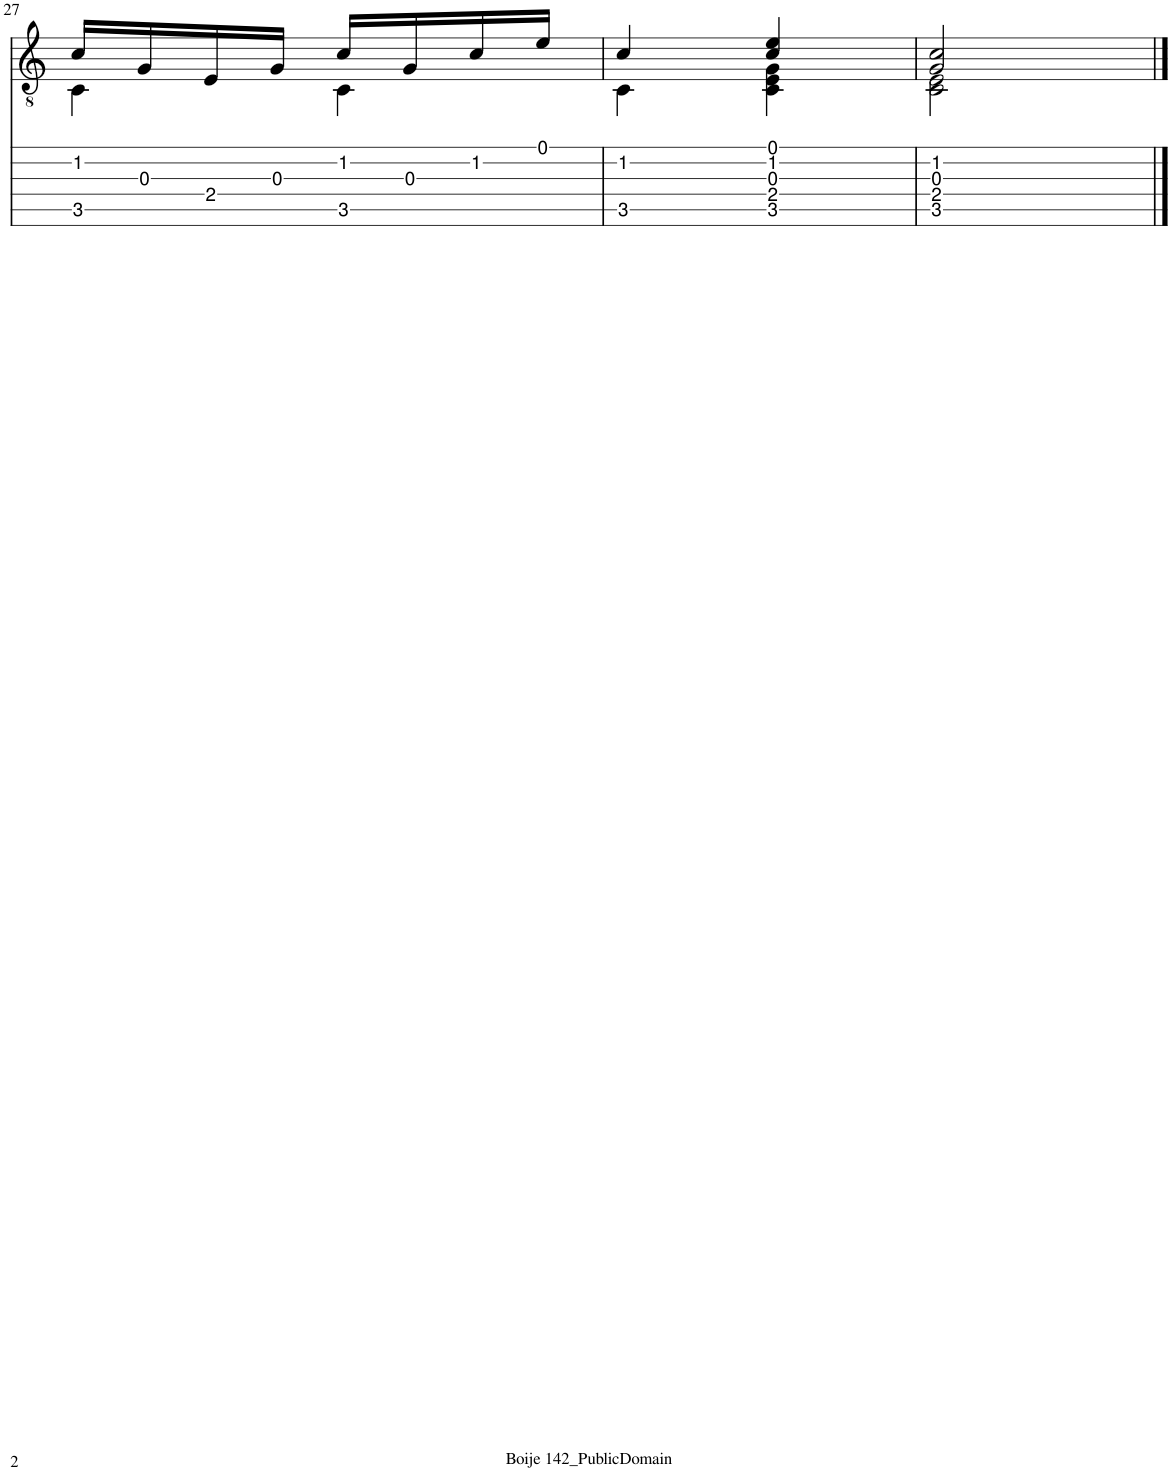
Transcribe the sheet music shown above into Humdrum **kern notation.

**kern	**kern
*part1	*part1
*staff2	*staff1
*I"Guitar	*
*I'Guit.	*
!!LO:PB:g=z
*	*clefGv2
*k[]	*k[]
*M2/4	*M2/4
=27	=27
*^	*^
16cLL	4C	16c/LL	4C\
16GJ	.	16G/	.
16EL	.	16E/	.
16GJJ	.	16G/JJ	.
16cLL	4C	16c/LL	4C\
16GJ	.	16G/	.
16cL	.	16c/	.
16eJJ	.	16e/JJ	.
=28	=28	=28	=28
4c	4C	4c/	4C\
4c 4e	4C 4E 4G	4c/ 4e/	4C\ 4E\ 4G\
=29	=29	=29	=29
2G 2c	2C 2E	2G/ 2c/	2C\ 2E\
*v	*v	*	*
*	*v	*v
==	==
*-	*-
